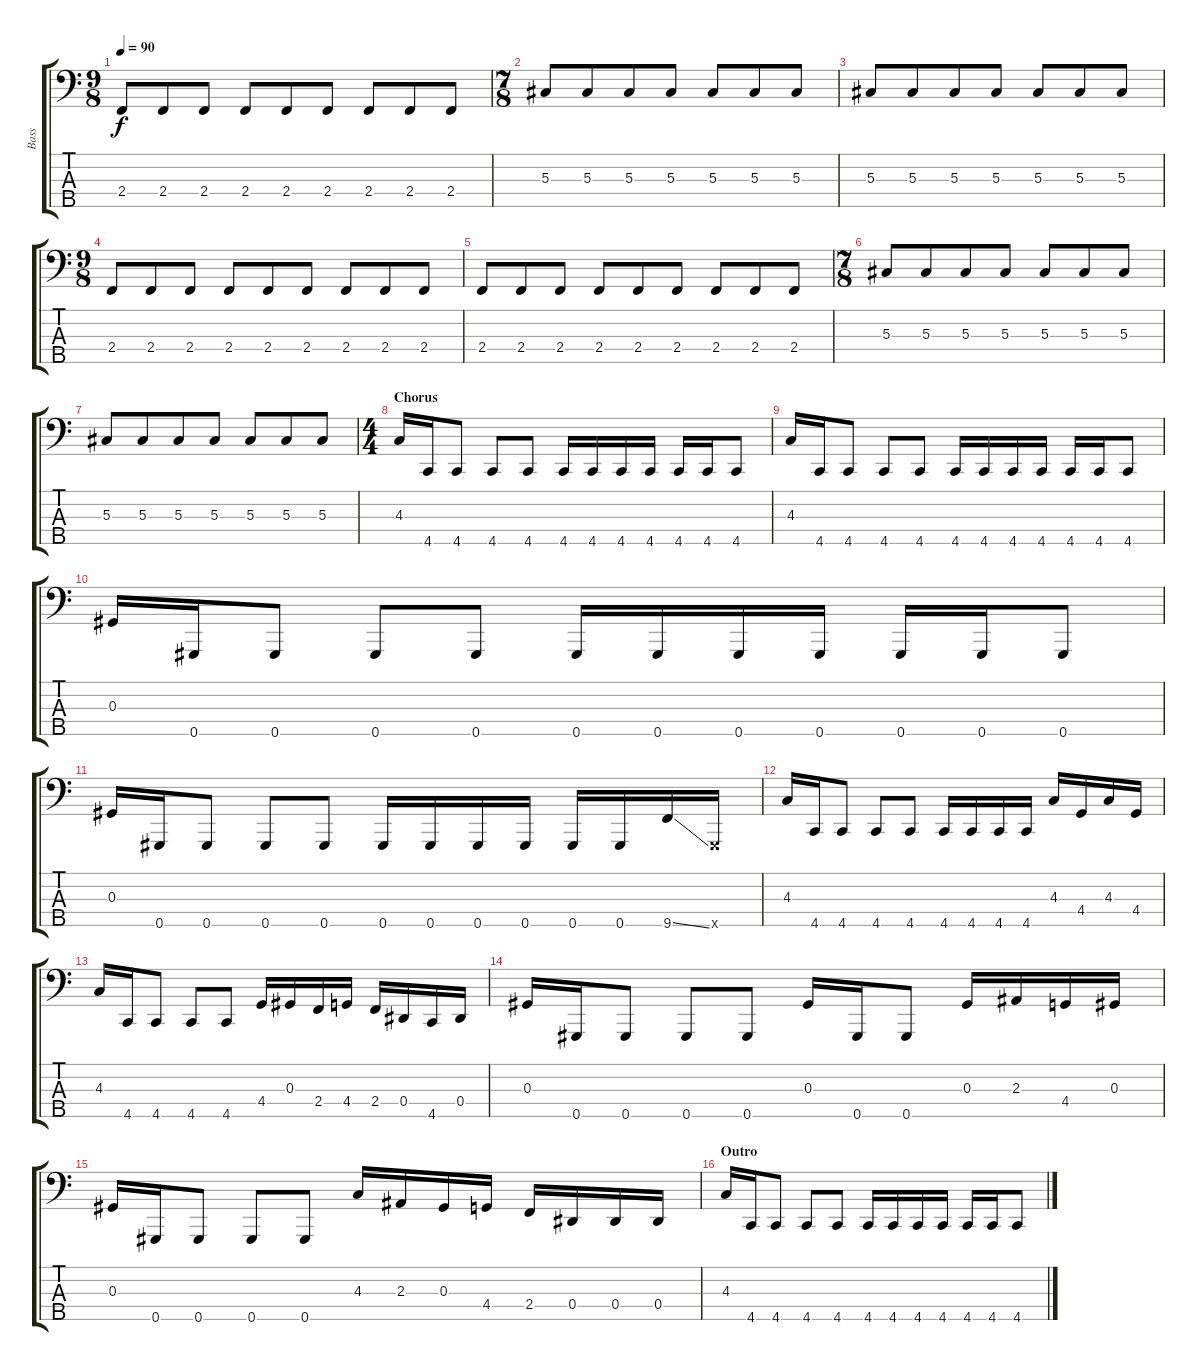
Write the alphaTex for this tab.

\track ("Bass" "Bass") {instrument electricbasspick}
\staff {score tabs}
\tuning (Gb2 Db2 Ab1 Eb1 Ab0) {hide}
\ts (9 8)
\tempo 90
\clef f4
\ks c
2.4.8{dy f} 2.4.8 2.4.8 2.4.8 2.4.8 2.4.8 2.4.8 2.4.8 2.4.8 |
\ts (7 8)
5.3.8 5.3.8 5.3.8 5.3.8 5.3.8 5.3.8 5.3.8 |
5.3.8 5.3.8 5.3.8 5.3.8 5.3.8 5.3.8 5.3.8 |
\ts (9 8)
2.4.8 2.4.8 2.4.8 2.4.8 2.4.8 2.4.8 2.4.8 2.4.8 2.4.8 |
2.4.8 2.4.8 2.4.8 2.4.8 2.4.8 2.4.8 2.4.8 2.4.8 2.4.8 |
\ts (7 8)
5.3.8 5.3.8 5.3.8 5.3.8 5.3.8 5.3.8 5.3.8 |
5.3.8 5.3.8 5.3.8 5.3.8 5.3.8 5.3.8 5.3.8 |
\ts (4 4)
\section ("" "Chorus")
4.3.16 4.5.16 4.5.8 4.5.8 4.5.8 4.5.16 4.5.16 4.5.16 4.5.16 4.5.16 4.5.16 4.5.8 |
4.3.16 4.5.16 4.5.8 4.5.8 4.5.8 4.5.16 4.5.16 4.5.16 4.5.16 4.5.16 4.5.16 4.5.8 |
0.3.16 0.5.16 0.5.8 0.5.8 0.5.8 0.5.16 0.5.16 0.5.16 0.5.16 0.5.16 0.5.16 0.5.8 |
0.3.16 0.5.16 0.5.8 0.5.8 0.5.8 0.5.16 0.5.16 0.5.16 0.5.16 0.5.16 0.5.16 9.5{ss}.16 0.5{x}.16 |
4.3.16 4.5.16 4.5.8 4.5.8 4.5.8 4.5.16 4.5.16 4.5.16 4.5.16 4.3.16 4.4.16 4.3.16 4.4.16 |
4.3.16 4.5.16 4.5.8 4.5.8 4.5.8 4.4.16 0.3.16 2.4.16 4.4.16 2.4.16 0.4.16 4.5.16 0.4.16 |
0.3.16 0.5.16 0.5.8 0.5.8 0.5.8 0.3.16 0.5.16 0.5.8 0.3.16 2.3.16 4.4.16 0.3.16 |
0.3.16 0.5.16 0.5.8 0.5.8 0.5.8 4.3.16 2.3.16 0.3.16 4.4.16 2.4.16 0.4.16 0.4.16 0.4.16 |
\section ("" "Outro")
4.3.16 4.5.16 4.5.8 4.5.8 4.5.8 4.5.16 4.5.16 4.5.16 4.5.16 4.5.16 4.5.16 4.5.8
